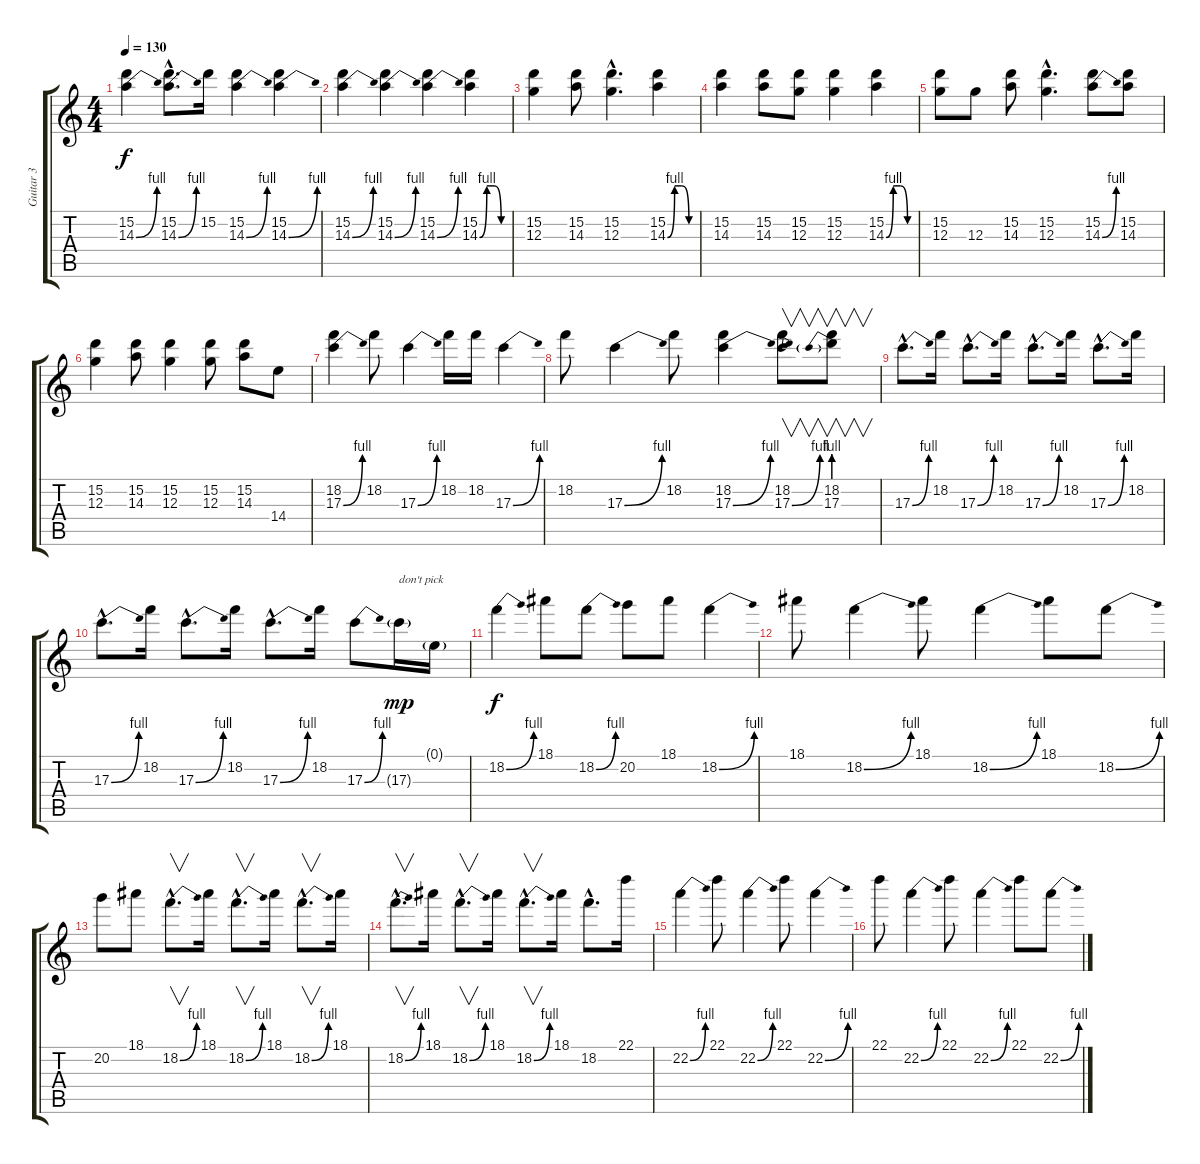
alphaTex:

\track ("Guitar 3" "Guitar 3") {instrument distortionguitar}
\staff {score tabs}
\tuning (E4 B3 G3 D3 A2 E2) {hide}
\ts (4 4)
\tempo 130
\clef g2
\ks c
(15.2 14.3{be (bend 0 0 60 4)}).4{dy f} (15.2{hac} 14.3{be (bend 0 0 60 4) hac}).8{d} 15.2.16 (15.2 14.3{be (bend 0 0 60 4)}).4 (15.2 14.3{be (bend 0 0 60 4)}).4 |
(15.2 14.3{be (bend 0 0 60 4)}).4 (15.2 14.3{be (bend 0 0 60 4)}).4 (15.2 14.3{be (bend 0 0 60 4)}).4 (15.2 14.3{be (custom 0 0 15 4 30 4 45 0 60 0)}).4 |
(15.2 12.3).4 (15.2 14.3).8 (15.2{hac} 12.3{hac}).4{d} (15.2 14.3{be (custom 0 0 15 4 30 4 45 0 60 0)}).4 |
(15.2 14.3).4 (15.2 14.3).8 (15.2 12.3).8 (15.2 12.3).4 (15.2 14.3{be (custom 0 0 15 4 30 4 45 0 60 0)}).4 |
(15.2 12.3).8 12.3.8 (15.2 14.3).8 (15.2{hac} 12.3{hac}).4{d} (15.2 14.3{be (bend 0 0 60 4)}).8 (15.2 14.3).8 |
(15.2 12.3).4 (15.2 14.3).8 (15.2 12.3).4 (15.2 12.3).8 (15.2 14.3).8 14.4.8 |
(18.2 17.3{be (bend 0 0 60 4)}).4 18.2.8 17.3{be (bend 0 0 60 4)}.4 18.2.16 18.2.16 17.3{be (bend 0 0 60 4)}.4 |
18.2.8 17.3{be (bend 0 0 60 4)}.4 18.2.8 (18.2 17.3{be (bend 0 0 60 4)}).4 (18.2 17.3{be (bend 0 0 60 4)}).8{v} (18.2 17.3{be (prebend 0 4 60 4)}).8{v} |
17.3{be (bend 0 0 60 4) hac}.8{d} 18.2.16 17.3{be (bend 0 0 60 4) hac}.8{d} 18.2.16 17.3{be (bend 0 0 60 4) hac}.8{d} 18.2.16 17.3{be (bend 0 0 60 4) hac}.8{d} 18.2.16 |
17.3{be (bend 0 0 60 4) hac}.8{d} 18.2.16 17.3{be (bend 0 0 60 4) hac}.8{d} 18.2.16 17.3{be (bend 0 0 60 4) hac}.8{d} 18.2.16 17.3{be (bend 0 0 60 4)}.8 17.3{g}.16{txt "don't pick" dy mp} 0.1{g}.16 |
18.2{be (bend 0 0 60 4)}.4{dy f} 18.1.8 18.2{be (bend 0 0 60 4)}.8 20.2.8 18.1.8 18.2{be (bend 0 0 60 4)}.4 |
18.1.8 18.2{be (bend 0 0 60 4)}.4 18.1.8 18.2{be (bend 0 0 60 4)}.4 18.1.8 18.2{be (bend 0 0 60 4)}.8 |
20.2.8 18.1.8 18.2{be (bend 0 0 60 4) hac}.8{v d} 18.1.16 18.2{be (bend 0 0 60 4) hac}.8{v d} 18.1.16 18.2{be (bend 0 0 60 4) hac}.8{v d} 18.1.16 |
18.2{be (bend 0 0 60 4) hac}.8{v d} 18.1.16 18.2{be (bend 0 0 60 4) hac}.8{v d} 18.1.16 18.2{be (bend 0 0 60 4) hac}.8{v d} 18.1.16 18.2{hac}.8{d} 22.1.16 |
22.2{be (bend 0 0 60 4)}.4 22.1.8 22.2{be (bend 0 0 60 4)}.4 22.1.8 22.2{be (bend 0 0 60 4)}.4 |
22.1.8 22.2{be (bend 0 0 60 4)}.4 22.1.8 22.2{be (bend 0 0 60 4)}.4 22.1.8 22.2{be (bend 0 0 60 4)}.8
